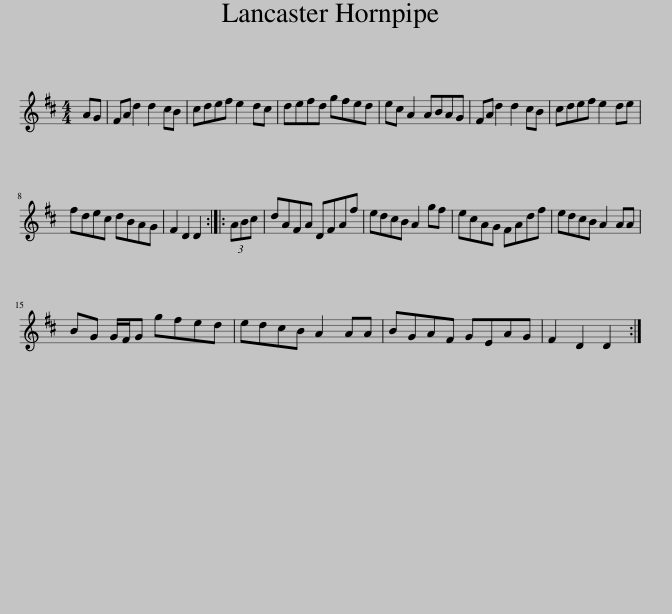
X:1
L:1/8
M:4/4
I:linebreak $
K:D
V:1 treble
V:1
 AG | FA d2 d2 cB | cdef e2 dc | defd gfed | ec A2 ABAG | %5
 FA d2 d2 cB | cdef e2 de |$ fdec dBAG | F2 D2 D2 :: (3ABc | %10
 dAFA DFAf | edcB A2 gf | ecAG FAdf | edcB A2 AA |$ BG G/F/G gfed | %15
 edcB A2 AA | BGAF GEAG | F2 D2 D2 :| %18
